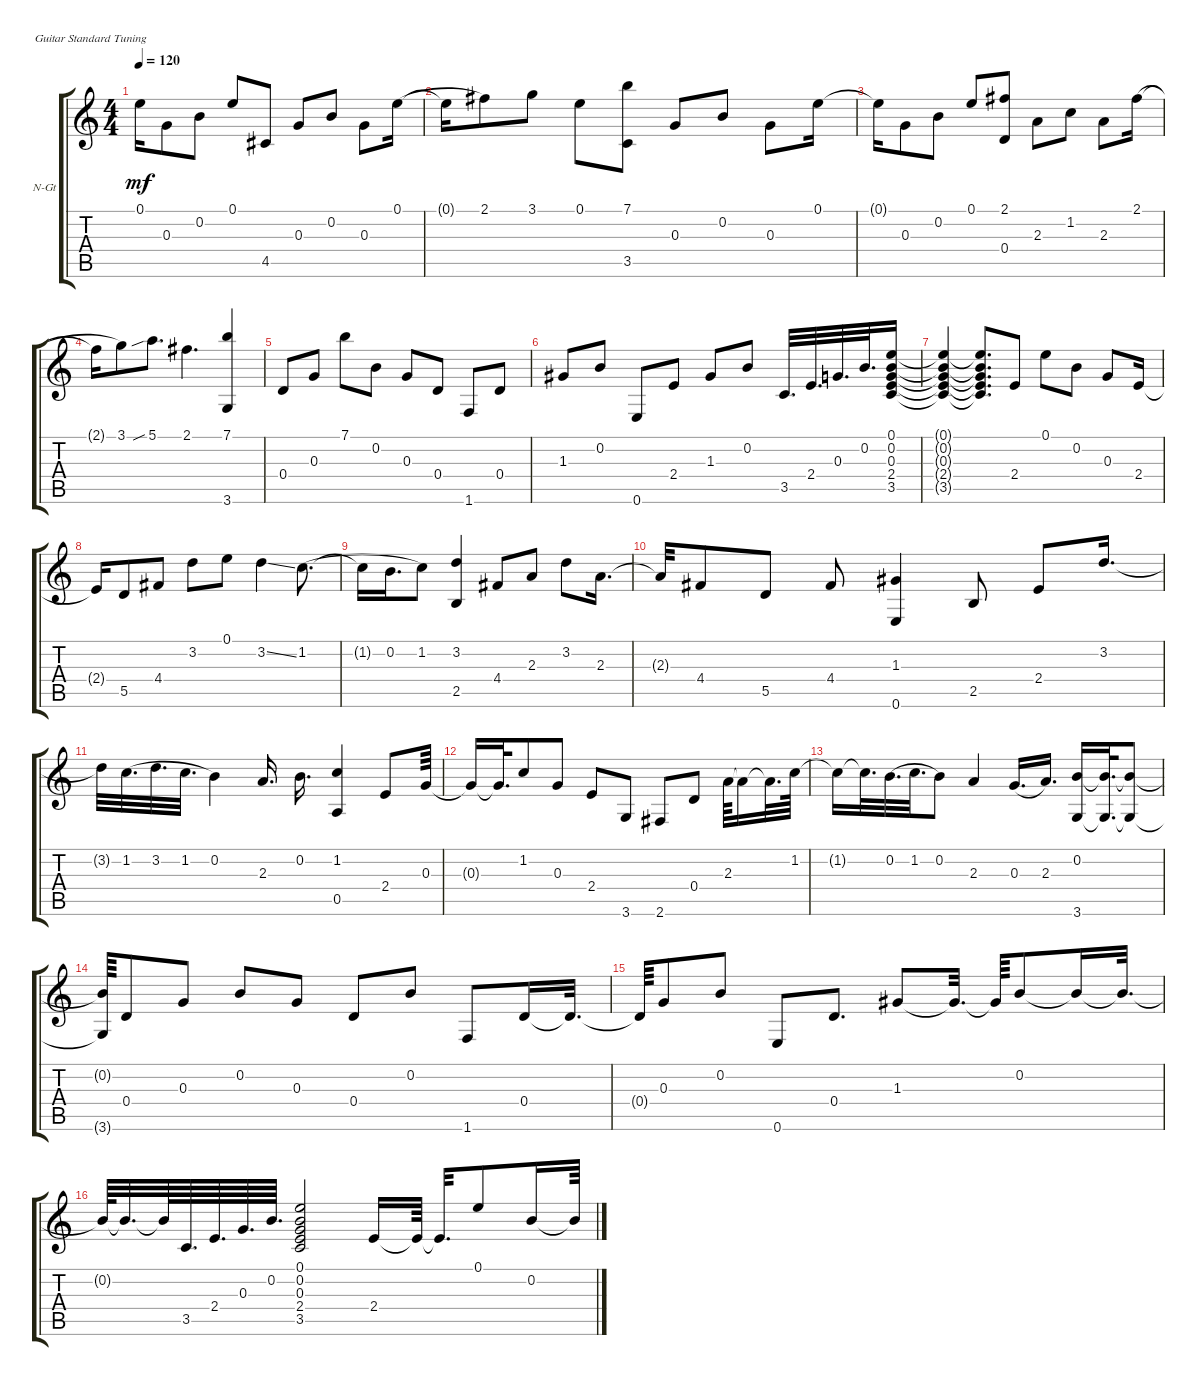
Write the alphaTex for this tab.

\defaultSystemsLayout 4
\bracketExtendMode groupsimilarinstruments
\firstSystemTrackNameOrientation horizontal
\otherSystemsTrackNameOrientation horizontal
\track ("Nylon Guitar" "N-Gt") {instrument acousticguitarnylon}
\staff {score tabs}
\tuning (E4 B3 G3 D3 A2 E2)
\ts (4 4)
\tempo 120
\clef g2
\ks c
0.1{t}.16{dy mf} 0.3.8 0.2.8 0.1.8 4.5.8 0.3.8 0.2.8 0.3.8 0.1.16{legatoorigin} |
0.1{t}.16{legatoorigin} 2.1.8 3.1.8 0.1.8 (3.5 7.1).8 0.3.8 0.2.8 0.3.8 0.1.16 |
0.1{t}.16 0.3.8 0.2.8 0.1.8 (2.1 0.4).8 2.3.8 1.2.8 2.3.8 2.1.16{legatoorigin} |
2.1{t}.16{legatoorigin} 3.1.8 5.1{sib}.8{d} 2.1.4{d} (7.1 3.6).4 |
0.4.8 0.3.8 7.1.8 0.2.8 0.3.8 0.4.8 1.6.8 0.4.8 |
1.3.8 0.2.8 0.6.8 2.4.8 1.3.8 0.2.8 3.5.32{d} 2.4.32{d} 0.3.32{d} 0.2.32{d} (0.1 0.2 0.3 2.4 3.5).16 |
(0.1{t} 0.2{t} 0.3{t} 2.4{t} 3.5{t}).4 (0.1{t} 0.2{t} 0.3{t} 2.4{t} 3.5{t}).8{d} 2.4.8 0.1.8 0.2.8 0.3.8 2.4.16 |
2.4{t}.16 5.5.8 4.4.8 3.2.8 0.1.8 3.2{ss}.4 1.2.8{d legatoorigin} |
1.2{t}.16{legatoorigin} 0.2.16{d legatoorigin} 1.2.8 (3.2 2.5).4 4.4.8 2.3.8 3.2.8 2.3.16{d} |
2.3{t}.32 4.4.8 5.5.8 4.4.8 (1.3 0.6).4 2.5.8 2.4.8 3.2.16{d} |
3.2{t}.32 1.2.32{d legatoorigin} 3.2.32{d legatoorigin} 1.2.32{d legatoorigin} 0.2.4 2.3.16{d} 0.2.16{d} (1.2 0.5).4 2.4.8 0.3.64 |
0.3{t}.16 0.3{t}.32{d} 1.2.8 0.3.8 2.4.8 3.6.8 2.6.8 0.4.8 2.3.64 2.3{t}.16 2.3{t}.32{d} 1.2.64 |
1.2{t}.16 1.2{t}.32{d} 0.2.32{d legatoorigin} 1.2.32{d legatoorigin} 0.2.8 2.3.4 0.3.16{d legatoorigin} 2.3.16{d} (0.2 3.6).16 (0.2{t} 3.6{t}).32{d} (0.2{t} 3.6{t}).8 |
(0.2{t} 3.6{t}).64 0.4.8 0.3.8 0.2.8 0.3.8 0.4.8 0.2.8 1.6.8 0.4.16 0.4{t}.32{d} |
0.4{t}.64 0.3.8 0.2.8 0.6.8 0.4.8{d} 1.3.8 1.3{t}.32{d} 1.3{t}.64 0.2.8 0.2{t}.16 0.2{t}.32{d} |
0.2{t}.64 0.2{t}.32{d} 0.2{t}.64 3.5.64{d} 2.4.64{d} 0.3.64{d} 0.2.64{d} (0.1 0.2 0.3 2.4 3.5).2 2.4.16 2.4{t}.64 2.4{t}.32{d} 0.1.8 0.2.16 0.2{t}.64
